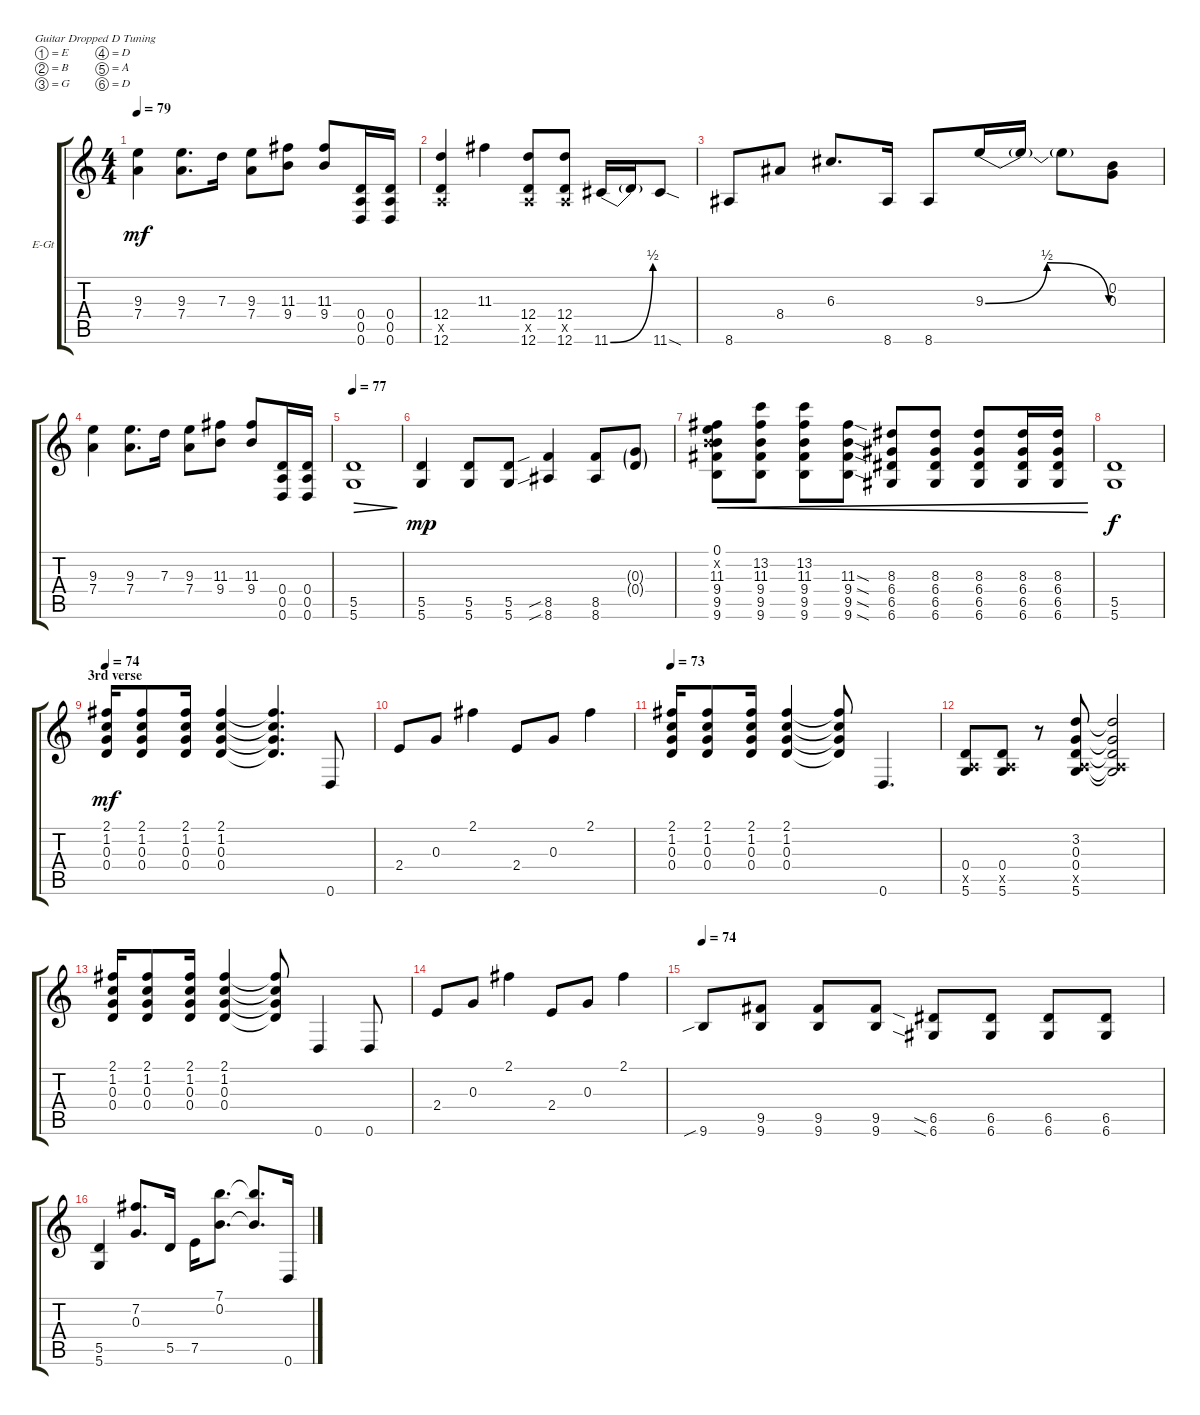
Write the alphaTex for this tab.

\defaultSystemsLayout 4
\bracketExtendMode groupsimilarinstruments
\firstSystemTrackNameOrientation horizontal
\otherSystemsTrackNameOrientation horizontal
\track ("Gtr. 1 (slight. dist.)" "E-Gt") {instrument electricguitarclean}
\staff {score tabs}
\tuning (E4 B3 G3 D3 A2 D2)
\ts (4 4)
\tempo 79
\clef g2
\ks c
(9.3 7.4).4{dy mf} (9.3 7.4).8{d} 7.3.16 (9.3 7.4).8 (11.3 9.4).8 (11.3 9.4).8 (0.4 0.6 0.5).16 (0.4 0.6 0.5).16 |
(12.4 0.5{x} 12.6).4 11.3.4 (12.4 0.5{x} 12.6).8 (12.4 0.5{x} 12.6).8 11.6{be (bend 0 0 15 2)}.16 11.6{t}.16 11.6{sod}.8 |
8.6.8 8.4.8 6.3.8{d} 8.6.16 8.6.8 9.3{be (bendrelease 0 0 9.6 2 20.4 2 30 0)}.16 9.3{t}.16 9.3{t}.8 (0.2 0.3).8 |
(9.3 7.4).4 (9.3 7.4).8{d} 7.3.16 (9.3 7.4).8 (11.3 9.4).8 (11.3 9.4).8 (0.4 0.6 0.5).16 (0.4 0.6 0.5).16 |
\tempo 77
(5.6 5.5).1{dec} |
(5.5 5.6).4{dy mp} (5.5 5.6).8 (5.5 5.6).8 (8.5{sib} 8.6{sib}).4 (8.6 8.5).8 (0.3{g} 0.4{g}).8 |
(9.6 9.5 9.4 11.3 0.2{x} 0.1).8{cre} (9.6 9.5 9.4 11.3 13.2).8{cre} (9.6 9.5 9.4 11.3 13.2).8{cre} (9.6{sod} 9.5{sod} 9.4{sod} 11.3{sod}).8{cre} (6.6 6.5 6.4 8.3).8{cre} (6.6 6.5 6.4 8.3).8{cre} (6.6 6.5 6.4 8.3).8{cre} (6.6 6.5 6.4 8.3).16{cre} (6.6 6.5 6.4 8.3).16{cre} |
(5.5 5.6).1{dy f} |
\section ("" "3rd verse")
\tempo 74
(2.1 1.2 0.3 0.4).16{dy mf} (2.1 1.2 0.3 0.4).8 (2.1 1.2 0.3 0.4).16 (2.1 1.2 0.3 0.4).4 (2.1{t} 1.2{t} 0.3{t} 0.4{t}).4{d} 0.6.8 |
2.4.8 0.3.8 2.1.4 2.4.8 0.3.8 2.1.4 |
\tempo 73
(2.1 1.2 0.3 0.4).16 (2.1 1.2 0.3 0.4).8 (2.1 1.2 0.3 0.4).16 (2.1 1.2 0.3 0.4).4 (2.1{t} 1.2{t} 0.3{t} 0.4{t}).8 0.6.4{d} |
(5.6 0.5{x} 0.4).8 (5.6 0.5{x} 0.4).8 r.8 (5.6 0.5{x} 0.4 0.3 3.2).8 (5.6{t} 0.5{x t} 0.4{t} 0.3{t} 3.2{t}).2 |
(2.1 1.2 0.3 0.4).16 (2.1 1.2 0.3 0.4).8 (2.1 1.2 0.3 0.4).16 (2.1 1.2 0.3 0.4).4 (2.1{t} 1.2{t} 0.3{t} 0.4{t}).8 0.6.4 0.6.8 |
2.4.8 0.3.8 2.1.4 2.4.8 0.3.8 2.1.4 |
\tempo 74
9.6{sib}.8 (9.5 9.6).8 (9.5 9.6).8 (9.5 9.6).8 (6.5{sia} 6.6{sia}).8 (6.5 6.6).8 (6.5 6.6).8 (6.5 6.6).8 |
(5.6 5.5).4 (0.3 7.2).8{d} 5.5.16 7.5.16 (7.1 0.2).8{d} (0.2{t} 7.1{t}).8{d} 0.6.16
